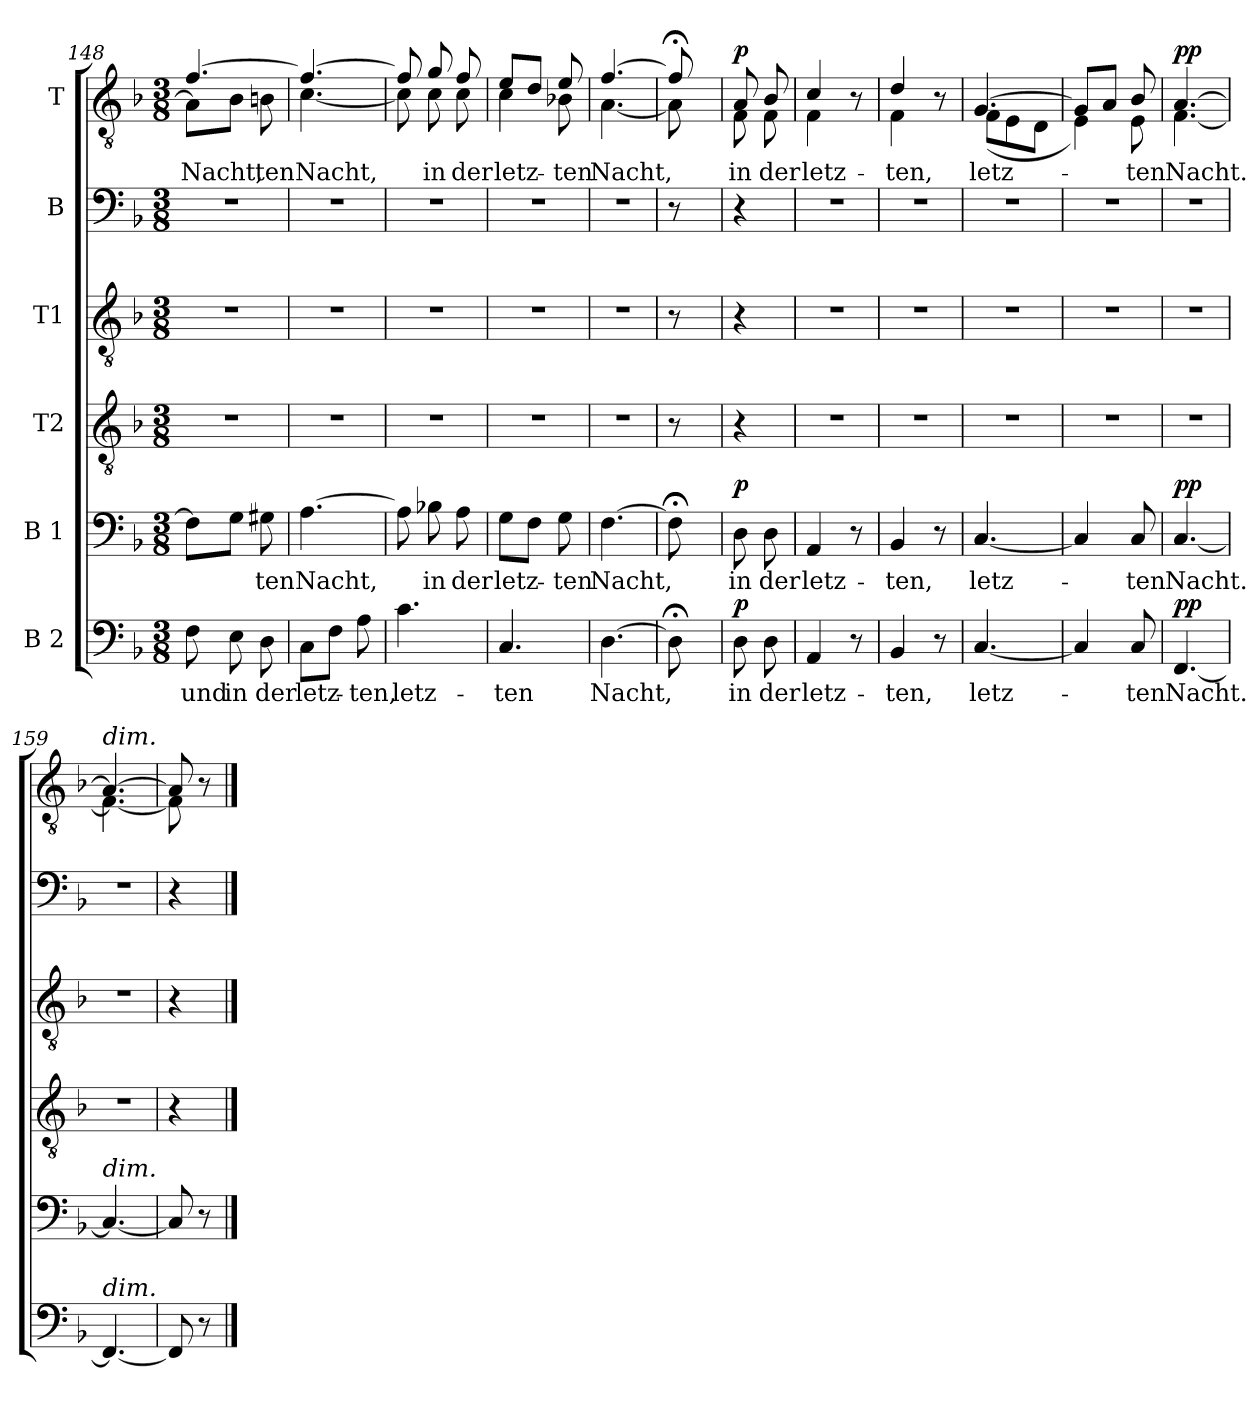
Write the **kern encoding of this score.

**kern	**text	**dynam	**kern	**text	**dynam	**kern	**kern	**kern	**kern	**text	**dynam
*part6	*part6	*part6	*part5	*part5	*part5	*part4	*part3	*part2	*part1	*part1	*part1
*staff6	*staff6	*staff6	*staff5	*staff5	*staff5	*staff4	*staff3	*staff2	*staff1	*staff1	*staff1
*I"B 2	*	*	*I"B 1	*	*	*I"T2	*I"T1	*I"B	*I"T	*	*
*clefF4	*	*	*clefF4	*	*	*clefGv2	*clefGv2	*clefF4	*clefGv2	*	*
*k[b-]	*	*	*k[b-]	*	*	*k[b-]	*k[b-]	*k[b-]	*k[b-]	*	*
*M3/8	*	*	*M3/8	*	*	*M3/8	*M3/8	*M3/8	*M3/8	*	*
=148	=148	=148	=148	=148	=148	=148	=148	=148	=148	=148	=148
!	!LO:LY:b	!	!	!	!	!	!	!	!	!LO:LY:b	!
*	*	*	*	*	*	*	*	*	*^	*	*
8F\	und	.	8F\L]	.	.	4.r	4.r	4.r	[4.f/	8A\L]	Nacht,	.
!	!LO:LY:b	!	!	!	!	!	!	!	!	!	!	!
8E\	in	.	8G\J	.	.	.	.	.	.	8B-\J	.	.
!	!LO:LY:b	!	!	!LO:LY:b	!	!	!	!	!	!	!LO:LY:b	!
8D\	der	.	8G#X\	-ten	.	.	.	.	.	8Bn\	-ten	.
=149	=149	=149	=149	=149	=149	=149	=149	=149	=149	=149	=149	=149
!	!LO:LY:b	!	!	!LO:LY:b	!	!	!	!	!	!	!LO:LY:b	!
8C\L	letz-	.	[4.A\	Nacht,	.	4.r	4.r	4.r	4.f/_	[4.c\	Nacht,	.
8F\J	.	.	.	.	.	.	.	.	.	.	.	.
!	!LO:LY:b	!	!	!	!	!	!	!	!	!	!	!
8A\	-ten,	.	.	.	.	.	.	.	.	.	.	.
=150	=150	=150	=150	=150	=150	=150	=150	=150	=150	=150	=150	=150
!	!LO:LY:b	!	!	!	!	!	!	!	!	!	!	!
4.c\	letz-	.	8A\]	.	.	4.r	4.r	4.r	8f/]	8c\]	.	.
!	!	!	!	!LO:LY:b	!	!	!	!	!	!	!LO:LY:b	!
.	.	.	8B-X\	in	.	.	.	.	8g/	8c\	in	.
!	!	!	!	!LO:LY:b	!	!	!	!	!	!	!LO:LY:b	!
.	.	.	8A\	der	.	.	.	.	8f/	8c\	der	.
=151	=151	=151	=151	=151	=151	=151	=151	=151	=151	=151	=151	=151
!	!LO:LY:b	!	!	!LO:LY:b	!	!	!	!	!	!	!LO:LY:b	!
4.C/	-ten	.	8G\L	letz-	.	4.r	4.r	4.r	8e/L	4c\	letz-	.
.	.	.	8F\J	.	.	.	.	.	8d/J	.	.	.
!	!	!	!	!LO:LY:b	!	!	!	!	!	!	!LO:LY:b	!
.	.	.	8G\	-ten	.	.	.	.	8e/	8B-X\	-ten	.
=152	=152	=152	=152	=152	=152	=152	=152	=152	=152	=152	=152	=152
!	!LO:LY:b	!	!	!LO:LY:b	!	!	!	!	!	!	!LO:LY:b	!
[4.D\	Nacht,	.	[4.F\	Nacht,	.	4.r	4.r	4.r	[4.f/	[4.A\	Nacht,	.
=153	=153	=153	=153	=153	=153	=153	=153	=153	=153	=153	=153	=153
8D;<\]	.	.	8F;<\]	.	.	8r	8r	8r	8f;</]	8A\]	.	.
!!LO:LB:g=z	!!
=153X3	=153X3	=153X3	=153X3	=153X3	=153X3	=153X3	=153X3	=153X3	=153X3	=153X3	=153X3	=153X3
!	!LO:LY:b	!LO:DY:a	!	!LO:LY:b	!LO:DY:a	!	!	!	!	!	!LO:LY:b	!LO:DY:a
8D\	in	p	8D\	in	p	4r	4r	4r	8A/	8F\	in	p
!	!LO:LY:b	!	!	!LO:LY:b	!	!	!	!	!	!	!LO:LY:b	!
8D\	der	.	8D\	der	.	.	.	.	8B-/	8F\	der	.
=154	=154	=154	=154	=154	=154	=154	=154	=154	=154	=154	=154	=154
!	!LO:LY:b	!	!	!LO:LY:b	!	!	!	!	!	!	!LO:LY:b	!
4AA/	letz-	.	4AA/	letz-	.	4.r	4.r	4.r	4c/	4F\	letz-	.
8r	.	.	8r	.	.	.	.	.	8r	8ryy	.	.
=155	=155	=155	=155	=155	=155	=155	=155	=155	=155	=155	=155	=155
!	!LO:LY:b	!	!	!LO:LY:b	!	!	!	!	!	!	!LO:LY:b	!
4BB-/	-ten,	.	4BB-/	-ten,	.	4.r	4.r	4.r	4d/	4F\	-ten,	.
8r	.	.	8r	.	.	.	.	.	8r	8ryy	.	.
=156	=156	=156	=156	=156	=156	=156	=156	=156	=156	=156	=156	=156
!	!LO:LY:b	!	!	!LO:LY:b	!	!	!	!	!	!	!LO:LY:b	!
[4.C/	letz-	.	[4.C/	letz-	.	4.r	4.r	4.r	[4.G/	(8F\L	letz-	.
.	.	.	.	.	.	.	.	.	.	8E\	.	.
.	.	.	.	.	.	.	.	.	.	8D\J	.	.
=157	=157	=157	=157	=157	=157	=157	=157	=157	=157	=157	=157	=157
4C/]	.	.	4C/]	.	.	4.r	4.r	4.r	8G/L]	4E\)	.	.
.	.	.	.	.	.	.	.	.	8A/J	.	.	.
!	!LO:LY:b	!	!	!LO:LY:b	!	!	!	!	!	!	!LO:LY:b	!
8C/	-ten	.	8C/	-ten	.	.	.	.	8B-/	8E\	-ten	.
=158	=158	=158	=158	=158	=158	=158	=158	=158	=158	=158	=158	=158
!	!LO:LY:b	!LO:DY:a	!	!LO:LY:b	!LO:DY:a	!	!	!	!	!	!LO:LY:b	!LO:DY:a
[4.FF/	Nacht.	pp	[4.C/	Nacht.	pp	4.r	4.r	4.r	[4.A/	[4.F\	Nacht.	pp
=159	=159	=159	=159	=159	=159	=159	=159	=159	=159	=159	=159	=159
!	!	!	!	!	!	!	!	!	!LO:TX:a:i:t=dim.	!	!	!
!	!	!	!LO:TX:a:i:t=dim.	!	!	!	!	!	!	!	!	!
!LO:TX:a:i:t=dim.	!	!	!	!	!	!	!	!	!	!	!	!
4.FF/_	.	.	4.C/_	.	.	4.r	4.r	4.r	4.A/_	4.F\_	.	.
=160	=160	=160	=160	=160	=160	=160	=160	=160	=160	=160	=160	=160
8FF/]	.	.	8C/]	.	.	4r	4r	4r	8A/]	8F\]	.	.
8r	.	.	8r	.	.	.	.	.	8r	8ryy	.	.
*	*	*	*	*	*	*	*	*	*v	*v	*	*
==	==	==	==	==	==	==	==	==	==	==	==
*-	*-	*-	*-	*-	*-	*-	*-	*-	*-	*-	*-
